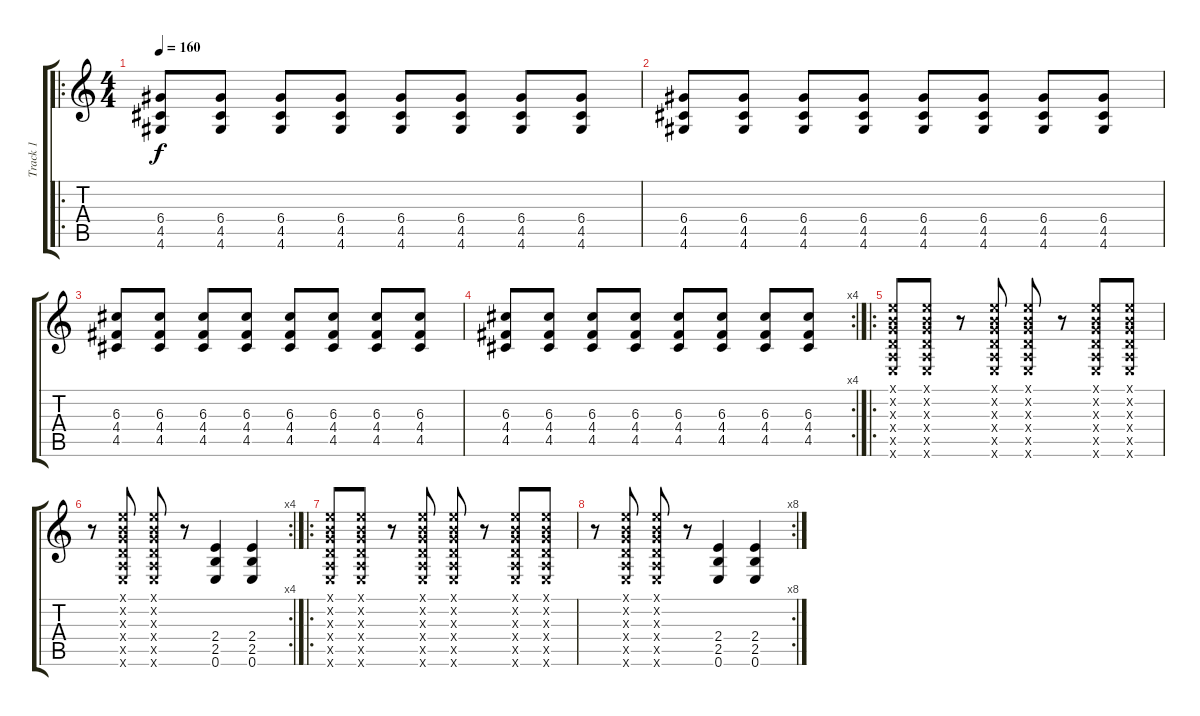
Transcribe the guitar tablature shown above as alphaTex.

\track ("Track 1" "Track 1") {instrument distortionguitar}
\staff {score tabs}
\tuning (E4 B3 G3 D3 A2 E2) {hide}
\ro
\ts (4 4)
\tempo 160
\clef g2
\ks c
(6.4 4.5 4.6).8{dy f} (6.4 4.5 4.6).8 (6.4 4.5 4.6).8 (6.4 4.5 4.6).8 (6.4 4.5 4.6).8 (6.4 4.5 4.6).8 (6.4 4.5 4.6).8 (6.4 4.5 4.6).8 |
(6.4 4.5 4.6).8 (6.4 4.5 4.6).8 (6.4 4.5 4.6).8 (6.4 4.5 4.6).8 (6.4 4.5 4.6).8 (6.4 4.5 4.6).8 (6.4 4.5 4.6).8 (6.4 4.5 4.6).8 |
(6.3 4.4 4.5).8 (6.3 4.4 4.5).8 (6.3 4.4 4.5).8 (6.3 4.4 4.5).8 (6.3 4.4 4.5).8 (6.3 4.4 4.5).8 (6.3 4.4 4.5).8 (6.3 4.4 4.5).8 |
\rc 4
(6.3 4.4 4.5).8 (6.3 4.4 4.5).8 (6.3 4.4 4.5).8 (6.3 4.4 4.5).8 (6.3 4.4 4.5).8 (6.3 4.4 4.5).8 (6.3 4.4 4.5).8 (6.3 4.4 4.5).8 |
\ro
(0.1{x} 0.2{x} 0.3{x} 0.4{x} 0.5{x} 0.6{x}).8{volume 16} (0.1{x} 0.2{x} 0.3{x} 0.4{x} 0.5{x} 0.6{x}).8 r.8 (0.1{x} 0.2{x} 0.3{x} 0.4{x} 0.5{x} 0.6{x}).8 (0.1{x} 0.2{x} 0.3{x} 0.4{x} 0.5{x} 0.6{x}).8 r.8 (0.1{x} 0.2{x} 0.3{x} 0.4{x} 0.5{x} 0.6{x}).8 (0.1{x} 0.2{x} 0.3{x} 0.4{x} 0.5{x} 0.6{x}).8 |
\rc 4
r.8 (0.1{x} 0.2{x} 0.3{x} 0.4{x} 0.5{x} 0.6{x}).8 (0.1{x} 0.2{x} 0.3{x} 0.4{x} 0.5{x} 0.6{x}).8 r.8 (2.4 2.5 0.6).4 (2.4 2.5 0.6).4 |
\ro
(0.1{x} 0.2{x} 0.3{x} 0.4{x} 0.5{x} 0.6{x}).8 (0.1{x} 0.2{x} 0.3{x} 0.4{x} 0.5{x} 0.6{x}).8 r.8 (0.1{x} 0.2{x} 0.3{x} 0.4{x} 0.5{x} 0.6{x}).8 (0.1{x} 0.2{x} 0.3{x} 0.4{x} 0.5{x} 0.6{x}).8 r.8 (0.1{x} 0.2{x} 0.3{x} 0.4{x} 0.5{x} 0.6{x}).8 (0.1{x} 0.2{x} 0.3{x} 0.4{x} 0.5{x} 0.6{x}).8 |
\rc 8
r.8 (0.1{x} 0.2{x} 0.3{x} 0.4{x} 0.5{x} 0.6{x}).8 (0.1{x} 0.2{x} 0.3{x} 0.4{x} 0.5{x} 0.6{x}).8 r.8 (2.4 2.5 0.6).4 (2.4 2.5 0.6).4
